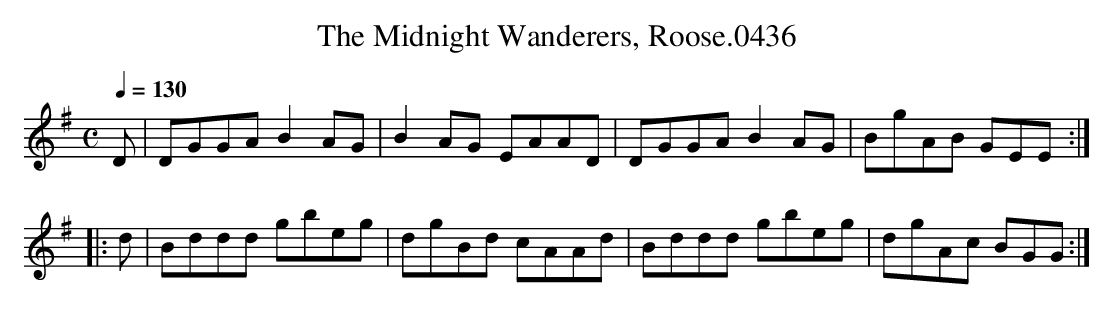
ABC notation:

X:1
T: Midnight Wanderers, Roose.0436, The
Q:1/4=130
L:1/8
M:C
K:G
D|DGGA B2AG|B2AG EAAD|DGGA B2AG| BgAB GEE:|
|:d|Bddd gbeg|dgBd cAAd|Bddd gbeg|dgAc BGG:|
